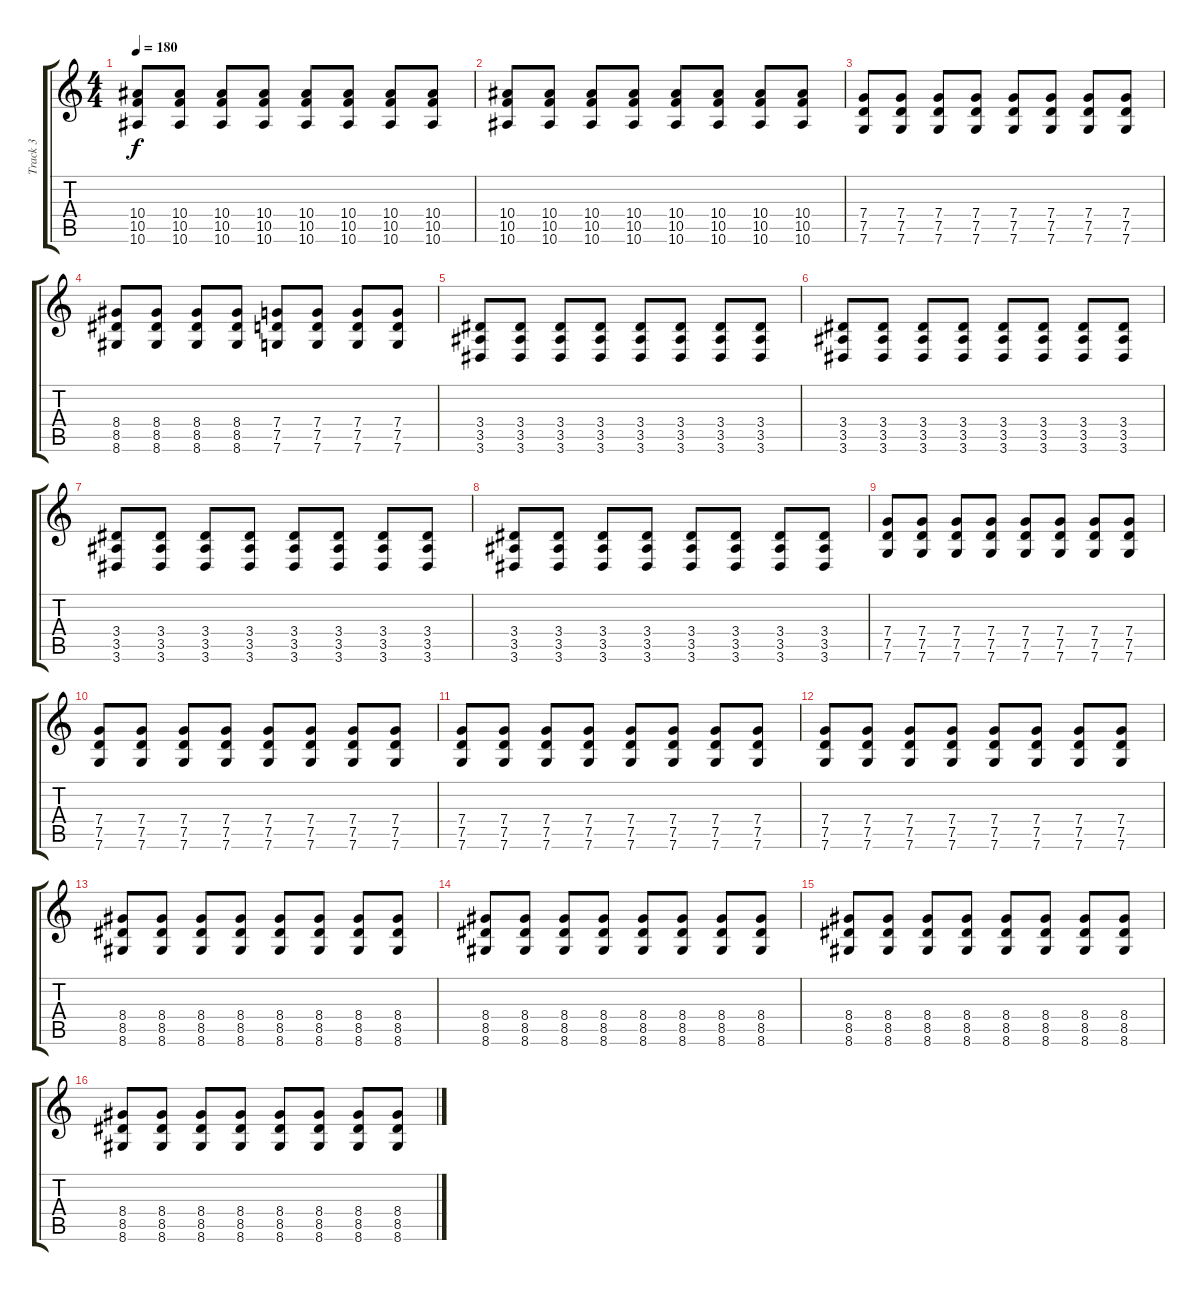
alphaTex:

\track ("Track 3" "Track 3") {instrument distortionguitar}
\staff {score tabs}
\tuning (D4 A3 F3 C3 G2 C2) {hide}
\ts (4 4)
\tempo 180
\clef g2
\ks c
(10.4 10.5 10.6).8{dy f} (10.4 10.5 10.6).8 (10.4 10.5 10.6).8 (10.4 10.5 10.6).8 (10.4 10.5 10.6).8 (10.4 10.5 10.6).8 (10.4 10.5 10.6).8 (10.4 10.5 10.6).8 |
(10.4 10.5 10.6).8 (10.4 10.5 10.6).8 (10.4 10.5 10.6).8 (10.4 10.5 10.6).8 (10.4 10.5 10.6).8 (10.4 10.5 10.6).8 (10.4 10.5 10.6).8 (10.4 10.5 10.6).8 |
(7.4 7.5 7.6).8 (7.4 7.5 7.6).8 (7.4 7.5 7.6).8 (7.4 7.5 7.6).8 (7.4 7.5 7.6).8 (7.4 7.5 7.6).8 (7.4 7.5 7.6).8 (7.4 7.5 7.6).8 |
(8.4 8.5 8.6).8 (8.4 8.5 8.6).8 (8.4 8.5 8.6).8 (8.4 8.5 8.6).8 (7.4 7.5 7.6).8 (7.4 7.5 7.6).8 (7.4 7.5 7.6).8 (7.4 7.5 7.6).8 |
(3.4 3.5 3.6).8 (3.4 3.5 3.6).8 (3.4 3.5 3.6).8 (3.4 3.5 3.6).8 (3.4 3.5 3.6).8 (3.4 3.5 3.6).8 (3.4 3.5 3.6).8 (3.4 3.5 3.6).8 |
(3.4 3.5 3.6).8 (3.4 3.5 3.6).8 (3.4 3.5 3.6).8 (3.4 3.5 3.6).8 (3.4 3.5 3.6).8 (3.4 3.5 3.6).8 (3.4 3.5 3.6).8 (3.4 3.5 3.6).8 |
(3.4 3.5 3.6).8 (3.4 3.5 3.6).8 (3.4 3.5 3.6).8 (3.4 3.5 3.6).8 (3.4 3.5 3.6).8 (3.4 3.5 3.6).8 (3.4 3.5 3.6).8 (3.4 3.5 3.6).8 |
(3.4 3.5 3.6).8 (3.4 3.5 3.6).8 (3.4 3.5 3.6).8 (3.4 3.5 3.6).8 (3.4 3.5 3.6).8 (3.4 3.5 3.6).8 (3.4 3.5 3.6).8 (3.4 3.5 3.6).8 |
(7.4 7.5 7.6).8 (7.4 7.5 7.6).8 (7.4 7.5 7.6).8 (7.4 7.5 7.6).8 (7.4 7.5 7.6).8 (7.4 7.5 7.6).8 (7.4 7.5 7.6).8 (7.4 7.5 7.6).8 |
(7.4 7.5 7.6).8 (7.4 7.5 7.6).8 (7.4 7.5 7.6).8 (7.4 7.5 7.6).8 (7.4 7.5 7.6).8 (7.4 7.5 7.6).8 (7.4 7.5 7.6).8 (7.4 7.5 7.6).8 |
(7.4 7.5 7.6).8 (7.4 7.5 7.6).8 (7.4 7.5 7.6).8 (7.4 7.5 7.6).8 (7.4 7.5 7.6).8 (7.4 7.5 7.6).8 (7.4 7.5 7.6).8 (7.4 7.5 7.6).8 |
(7.4 7.5 7.6).8 (7.4 7.5 7.6).8 (7.4 7.5 7.6).8 (7.4 7.5 7.6).8 (7.4 7.5 7.6).8 (7.4 7.5 7.6).8 (7.4 7.5 7.6).8 (7.4 7.5 7.6).8 |
(8.4 8.5 8.6).8 (8.4 8.5 8.6).8 (8.4 8.5 8.6).8 (8.4 8.5 8.6).8 (8.4 8.5 8.6).8 (8.4 8.5 8.6).8 (8.4 8.5 8.6).8 (8.4 8.5 8.6).8 |
(8.4 8.5 8.6).8 (8.4 8.5 8.6).8 (8.4 8.5 8.6).8 (8.4 8.5 8.6).8 (8.4 8.5 8.6).8 (8.4 8.5 8.6).8 (8.4 8.5 8.6).8 (8.4 8.5 8.6).8 |
(8.4 8.5 8.6).8 (8.4 8.5 8.6).8 (8.4 8.5 8.6).8 (8.4 8.5 8.6).8 (8.4 8.5 8.6).8 (8.4 8.5 8.6).8 (8.4 8.5 8.6).8 (8.4 8.5 8.6).8 |
(8.4 8.5 8.6).8 (8.4 8.5 8.6).8 (8.4 8.5 8.6).8 (8.4 8.5 8.6).8 (8.4 8.5 8.6).8 (8.4 8.5 8.6).8 (8.4 8.5 8.6).8 (8.4 8.5 8.6).8
